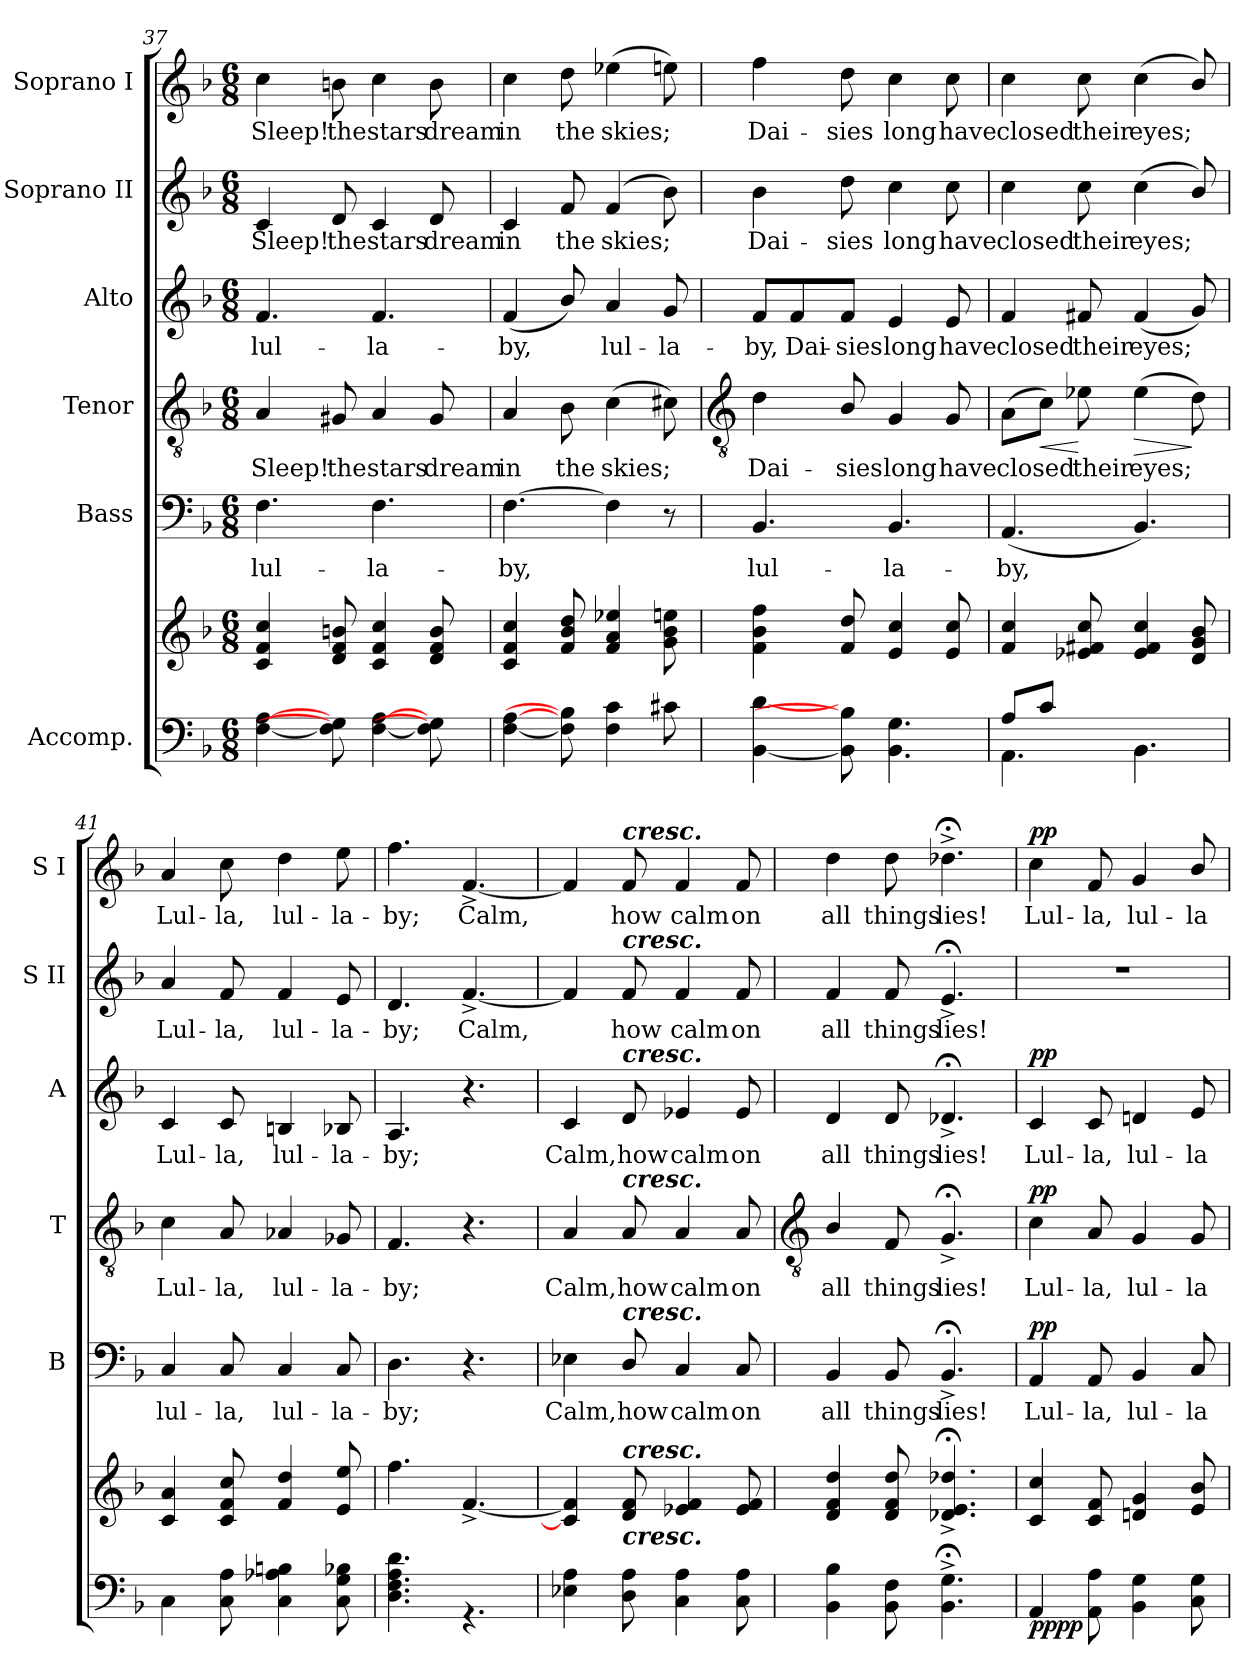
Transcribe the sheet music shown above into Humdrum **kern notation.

**kern	**kern	**dynam	**kern	**text	**dynam	**kern	**text	**dynam	**kern	**text	**dynam	**kern	**text	**kern	**text	**dynam
*part6	*part6	*part6	*part5	*part5	*part5	*part4	*part4	*part4	*part3	*part3	*part3	*part2	*part2	*part1	*part1	*part1
*staff7	*staff6	*staff6/7	*staff5	*staff5	*staff5	*staff4	*staff4	*staff4	*staff3	*staff3	*staff3	*staff2	*staff2	*staff1	*staff1	*staff1
*I"Accomp.	*	*	*I"Bass	*	*	*I"Tenor	*	*	*I"Alto	*	*	*I"Soprano II	*	*I"Soprano I	*	*
*	*	*	*I'B	*	*	*I'T	*	*	*I'A	*	*	*I'S II	*	*I'S I	*	*
*clefF4	*clefG2	*	*clefF4	*	*	*clefGv2	*	*	*clefG2	*	*	*clefG2	*	*clefG2	*	*
*k[b-]	*k[b-]	*	*k[b-]	*	*	*k[b-]	*	*	*k[b-]	*	*	*k[b-]	*	*k[b-]	*	*
*F:	*F:	*	*F:	*	*	*F:	*	*	*F:	*	*	*F:	*	*F:	*	*
*M6/8	*M6/8	*	*M6/8	*	*	*M6/8	*	*	*M6/8	*	*	*M6/8	*	*M6/8	*	*
=37	=37	=37	=37	=37	=37	=37	=37	=37	=37	=37	=37	=37	=37	=37	=37	=37
!	!	!	!	!LO:LY:b	!	!	!LO:LY:b	!	!	!LO:LY:b	!	!	!LO:LY:b	!	!LO:LY:b	!
[4F [4A	4c 4f 4cc	.	4.F	lul-	.	4A	Sleep!	.	4.f	lul-	.	4c	Sleep!	4cc	Sleep!	.
!	!	!	!	!	!	!	!LO:LY:b	!	!	!	!	!	!LO:LY:b	!	!LO:LY:b	!
8F] 8G#]	8d 8f 8bn	.	.	.	.	8G#X	the	.	.	.	.	8d	the	8bn	the	.
!	!	!	!	!LO:LY:b	!	!	!LO:LY:b	!	!	!LO:LY:b	!	!	!LO:LY:b	!	!LO:LY:b	!
[4F [4A	4c 4f 4cc	.	4.F	-la-	.	4A	stars	.	4.f	-la-	.	4c	stars	4cc	stars	.
!	!	!	!	!	!	!	!LO:LY:b	!	!	!	!	!	!LO:LY:b	!	!LO:LY:b	!
8F] 8G#]	8d 8f 8b	.	.	.	.	8G#	dream	.	.	.	.	8d	dream	8b	dream	.
=38	=38	=38	=38	=38	=38	=38	=38	=38	=38	=38	=38	=38	=38	=38	=38	=38
!	!	!	!	!LO:LY:b	!	!	!LO:LY:b	!	!	!LO:LY:b	!	!	!LO:LY:b	!	!LO:LY:b	!
[4F [4A	4c 4f 4cc	.	[4.F	-by,	.	4A	in	.	(<4f	-by,	.	4c	in	4cc	in	.
!	!	!	!	!	!	!	!LO:LY:b	!	!	!	!	!	!LO:LY:b	!	!LO:LY:b	!
8F] 8B-]	8f 8b- 8dd	.	.	.	.	8B-	the	.	8b-/)	.	.	8f	the	8dd	the	.
!	!	!	!	!	!	!	!LO:LY:b	!	!	!LO:LY:b	!	!	!LO:LY:b	!	!LO:LY:b	!
4F 4c	4f 4a 4ee-X	.	4F]	.	.	(>4c	skies;	.	4a	lul-	.	(<4f	skies;	(>4ee-X	skies;	.
!	!	!	!	!	!	!	!	!	!	!LO:LY:b	!	!	!	!	!	!
8c#X	8g 8b- 8een	.	8r	.	.	8c#X)	.	.	8g	-la-	.	8b-)	.	8een)	.	.
!!LO:LB:g=z
=39	=39	=39	=39	=39	=39	=39	=39	=39	=39	=39	=39	=39	=39	=39	=39	=39
*	*	*	*	*	*	*clefGv2	*	*	*	*	*	*	*	*	*	*
*^	*	*	*	*	*	*	*	*	*	*	*	*	*	*	*	*
!	!	!	!	!	!LO:LY:b	!	!	!LO:LY:b	!	!	!LO:LY:b	!	!	!LO:LY:b	!	!LO:LY:b	!
2.ryy	[4BB-\ [4d\	4f 4b- 4ff	.	4.BB-	lul-	.	4d	Dai-	.	8f/L	-by,	.	4b-	Dai-	4ff	Dai-	.
!	!	!	!	!	!	!	!	!	!	!	!LO:LY:b	!	!	!	!	!	!
.	.	.	.	.	.	.	.	.	.	8f/	Dai-	.	.	.	.	.	.
!	!	!	!	!	!	!	!	!LO:LY:b	!	!	!LO:LY:b	!	!	!LO:LY:b	!	!LO:LY:b	!
.	8BB-\] 8B-\]	8f 8dd	.	.	.	.	8B-/	-sies	.	8f/J	-sies	.	8dd	-sies	8dd	-sies	.
!	!	!	!	!	!LO:LY:b	!	!	!LO:LY:b	!	!	!LO:LY:b	!	!	!LO:LY:b	!	!LO:LY:b	!
.	4.BB-\ 4.G\	4e 4cc	.	4.BB-	-la-	.	4G	long	.	4e	long	.	4cc	long	4cc	long	.
!	!	!	!	!	!	!	!	!LO:LY:b	!	!	!LO:LY:b	!	!	!LO:LY:b	!	!LO:LY:b	!
.	.	8e 8cc	.	.	.	.	8G	have	.	8e	have	.	8cc	have	8cc	have	.
=40	=40	=40	=40	=40	=40	=40	=40	=40	=40	=40	=40	=40	=40	=40	=40	=40	=40
!	!	!	!	!	!LO:LY:b	!	!	!LO:LY:b	!	!	!LO:LY:b	!	!	!LO:LY:b	!	!LO:LY:b	!
8A/L	4.AA\	4f 4cc	.	(<4.AA	-by,	.	(>8AL	closed	.	4f	closed	.	4cc	closed	4cc	closed	.
!	!	!	!	!	!	!	!	!	!LO:HP:b	!	!	!	!	!	!	!	!
8c/J	.	.	.	.	.	.	8cJ)	.	<	.	.	.	.	.	.	.	.
!	!	!	!	!	!	!	!	!LO:LY:b	!	!	!LO:LY:b	!	!	!LO:LY:b	!	!LO:LY:b	!
2ryy	.	8e-X 8f#X 8cc	.	.	.	.	8e-X	their	[	8f#X	their	.	8cc	their	8cc	their	.
!	!	!	!	!	!	!	!	!LO:LY:b	!LO:HP:b	!	!LO:LY:b	!	!	!LO:LY:b	!	!LO:LY:b	!
.	4.BB-\	4e- 4f# 4cc	.	4.BB-)	.	.	(>4e-	eyes;	>	(<4f#	eyes;	.	(<4cc	eyes;	(<4cc	eyes;	.
.	.	8d/ 8g/ 8b-/	.	.	.	.	8d)	.	]	8g)	.	.	8b-/)	.	8b-/)	.	.
=41	=41	=41	=41	=41	=41	=41	=41	=41	=41	=41	=41	=41	=41	=41	=41	=41	=41
!	!	!	!	!	!LO:LY:b	!	!	!LO:LY:b	!	!	!LO:LY:b	!	!	!LO:LY:b	!	!LO:LY:b	!
2.ryy	4C\	4c 4a	.	4C	lul-	.	4c	Lul-	.	4c	Lul-	.	4a	Lul-	4a	Lul-	.
!	!	!	!	!	!LO:LY:b	!	!	!LO:LY:b	!	!	!LO:LY:b	!	!	!LO:LY:b	!	!LO:LY:b	!
.	8C\ 8A\	8c 8f 8cc	.	8C	-la,	.	8A	-la,	.	8c	-la,	.	8f	-la,	8cc	-la,	.
!	!	!	!	!	!LO:LY:b	!	!	!LO:LY:b	!	!	!LO:LY:b	!	!	!LO:LY:b	!	!LO:LY:b	!
.	4C\ 4A-X\ 4Bn\	4f 4dd	.	4C	lul-	.	4A-X	lul-	.	4Bn	lul-	.	4f	lul-	4dd	lul-	.
!	!	!	!	!	!LO:LY:b	!	!	!LO:LY:b	!	!	!LO:LY:b	!	!	!LO:LY:b	!	!LO:LY:b	!
.	8C\ 8G\ 8B-X\	8e 8ee	.	8C	-la-	.	8G-X	-la-	.	8B-X	-la-	.	8e	-la-	8ee	-la-	.
=42	=42	=42	=42	=42	=42	=42	=42	=42	=42	=42	=42	=42	=42	=42	=42	=42	=42
!	!	!	!	!	!LO:LY:b	!	!	!LO:LY:b	!	!	!LO:LY:b	!	!	!LO:LY:b	!	!LO:LY:b	!
2.ryy	4.D\ 4.F\ 4.A\ 4.d\	4.ff	.	4.D	-by;	.	4.F	-by;	.	4.A	-by;	.	4.d	-by;	4.ff	-by;	.
!	!	!	!	!	!	!	!	!	!	!	!	!	!	!LO:LY:b	!	!LO:LY:b	!
.	4.r	[4.f^	.	4.r	.	.	4.r	.	.	4.r	.	.	[4.f^	Calm,	[4.f^	Calm,	.
=43	=43	=43	=43	=43	=43	=43	=43	=43	=43	=43	=43	=43	=43	=43	=43	=43	=43
!	!	!	!	!	!LO:LY:b	!	!	!LO:LY:b	!	!	!LO:LY:b	!	!	!	!	!	!
2.ryy	4E-X\ 4A\	4c] 4f]	.	4E-X	Calm,	.	4A	Calm,	.	4c	Calm,	.	4f]	.	4f]	.	.
!	!	!	!	!	!	!	!	!	!	!	!	!	!	!	!LO:TX:a:Bi:t=cresc.	!	!
!	!	!	!	!	!	!	!	!	!	!	!	!	!LO:TX:a:Bi:t=cresc.	!	!	!	!
!	!	!	!	!	!	!	!	!	!	!LO:TX:a:Bi:t=cresc.	!	!	!	!	!	!	!
!	!	!	!	!	!	!	!LO:TX:a:Bi:t=cresc.	!	!	!	!	!	!	!	!	!	!
!	!	!	!	!LO:TX:a:Bi:t=cresc.	!	!	!	!	!	!	!	!	!	!	!	!	!
!	!	!LO:TX:a:Bi:t=cresc.	!	!	!	!	!	!	!	!	!	!	!	!	!	!	!
!	!LO:TX:a:Bi:t=cresc.	!	!	!	!	!	!	!	!	!	!	!	!	!	!	!	!
!	!	!	!	!	!LO:LY:b	!	!	!LO:LY:b	!	!	!LO:LY:b	!	!	!LO:LY:b	!	!LO:LY:b	!
.	8D\ 8A\	8d 8f	.	8D/	how	.	8A	how	.	8d	how	.	8f	how	8f	how	.
!	!	!	!	!	!LO:LY:b	!	!	!LO:LY:b	!	!	!LO:LY:b	!	!	!LO:LY:b	!	!LO:LY:b	!
.	4C\ 4A\	4e-X 4f	.	4C	calm	.	4A	calm	.	4e-X	calm	.	4f	calm	4f	calm	.
!	!	!	!	!	!LO:LY:b	!	!	!LO:LY:b	!	!	!LO:LY:b	!	!	!LO:LY:b	!	!LO:LY:b	!
.	8C\ 8A\	8e- 8f	.	8C	on	.	8A	on	.	8e-	on	.	8f	on	8f	on	.
*v	*v	*	*	*	*	*	*	*	*	*	*	*	*	*	*	*	*
!!LO:LB:g=z
=44	=44	=44	=44	=44	=44	=44	=44	=44	=44	=44	=44	=44	=44	=44	=44	=44
*	*	*	*	*	*	*clefGv2	*	*	*	*	*	*	*	*	*	*
*^	*	*	*	*	*	*	*	*	*	*	*	*	*	*	*	*
!	!	!	!	!	!LO:LY:b	!	!	!LO:LY:b	!	!	!LO:LY:b	!	!	!LO:LY:b	!	!LO:LY:b	!
*v	*v	*	*	*	*	*	*	*	*	*	*	*	*	*	*	*	*
4BB- 4B-	4d 4f 4dd	.	4BB-	all	.	4B-/	all	.	4d	all	.	4f	all	4dd	all	.
!	!	!	!	!LO:LY:b	!	!	!LO:LY:b	!	!	!LO:LY:b	!	!	!LO:LY:b	!	!LO:LY:b	!
8BB- 8F	8d 8f 8dd	.	8BB-	things	.	8F	things	.	8d	things	.	8f	things	8dd	things	.
!	!	!	!	!LO:LY:b	!	!	!LO:LY:b	!	!	!LO:LY:b	!	!	!LO:LY:b	!	!LO:LY:b	!
4.BB-;^ 4.G;^	4.d-X;<^ 4.e;<^ 4.dd-X;<^	.	4.BB-;<^	lies!	.	4.G;<^	lies!	.	4.d-X;<^	lies!	.	4.e;<^	lies!	4.dd-X;<^	lies!	.
=45	=45	=45	=45	=45	=45	=45	=45	=45	=45	=45	=45	=45	=45	=45	=45	=45
!	!	!LO:DY:b=2	!	!LO:LY:b	!	!	!LO:LY:b	!	!	!LO:LY:b	!	!LO:N:vis=1	!	!	!LO:LY:b	!
!	!	!LO:DY:n=1:b	!	!	!LO:DY:b	!	!	!LO:DY:b	!	!	!LO:DY:b	!	!	!	!	!LO:DY:b
4AA	4c 4cc	pp pp	4AA	Lul-	pp	4c	Lul-	pp	4c	Lul-	pp	2.r	.	4cc	Lul-	pp
!	!	!	!	!LO:LY:b	!	!	!LO:LY:b	!	!	!LO:LY:b	!	!	!	!	!LO:LY:b	!
8AA 8A	8c 8f	.	8AA	-la,	.	8A	-la,	.	8c	-la,	.	.	.	8f	-la,	.
!	!	!	!	!LO:LY:b	!	!	!LO:LY:b	!	!	!LO:LY:b	!	!	!	!	!LO:LY:b	!
4BB- 4G	4dn 4g	.	4BB-	lul-	.	4G	lul-	.	4dn	lul-	.	.	.	4g	lul-	.
!	!	!	!	!LO:LY:b	!	!	!LO:LY:b	!	!	!LO:LY:b	!	!	!	!	!LO:LY:b	!
8C 8G	8e/ 8b-/	.	8C	-la-	.	8G	-la-	.	8e	-la-	.	.	.	8b-/	-la-	.
=	=	=	=	=	=	=	=	=	=	=	=	=	=	=	=	=
*-	*-	*-	*-	*-	*-	*-	*-	*-	*-	*-	*-	*-	*-	*-	*-	*-
